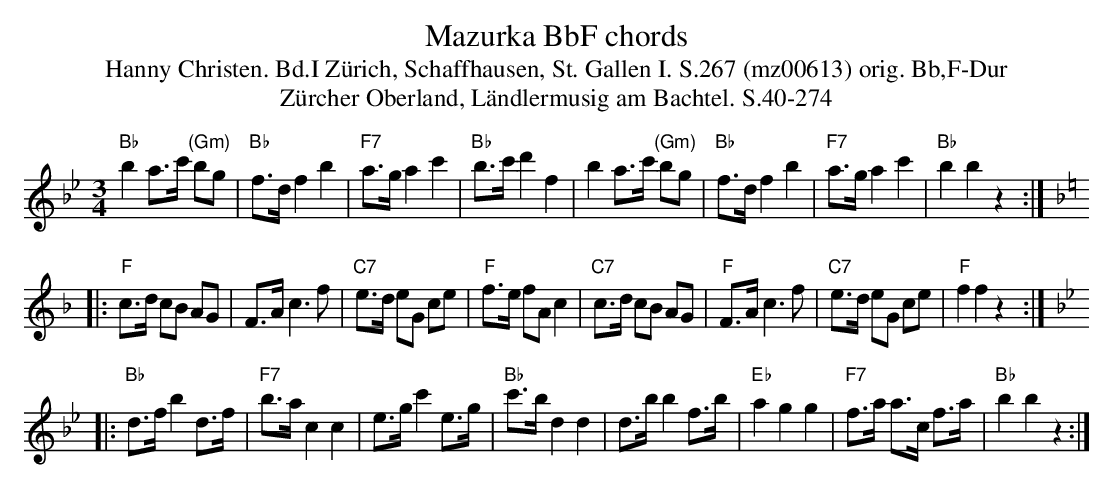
X:1
T: Mazurka BbF chords
T:Hanny Christen. Bd.I Zürich, Schaffhausen, St. Gallen I. S.267 (mz00613) orig. Bb,F-Dur
T: Z\"urcher Oberland, L\"andlermusig am Bachtel. S.40-274
M:3/4
L:1/8
K:Bb %%MIDI gchordon
"Bb"b2a>c' "(Gm)"bg | "Bb"f>df2b2 | "F7"a>ga2c'2 | "Bb"b>c'd'2f2 | b2a>c' "(Gm)"bg | "Bb"f>df2b2 | "F7"a>ga2c'2 | "Bb"b2b2z2 :: [K:F]
"F"c>d cB AG | F>Ac3f | "C7"e>d eG ce | "F"f>e fAc2 | "C7"c>d cB AG | "F"F>Ac3f | "C7"e>d eG ce | "F"f2f2z2:: [K:Bb]
"Bb"d>fb2d>f | "F7"b>ac2c2 | e>gc'2e>g | "Bb"c'>bd2d2 | d>bb2f>b | "Eb"a2g2g2 | "F7"f>a a>c f>a | "Bb"b2b2z2 :|
